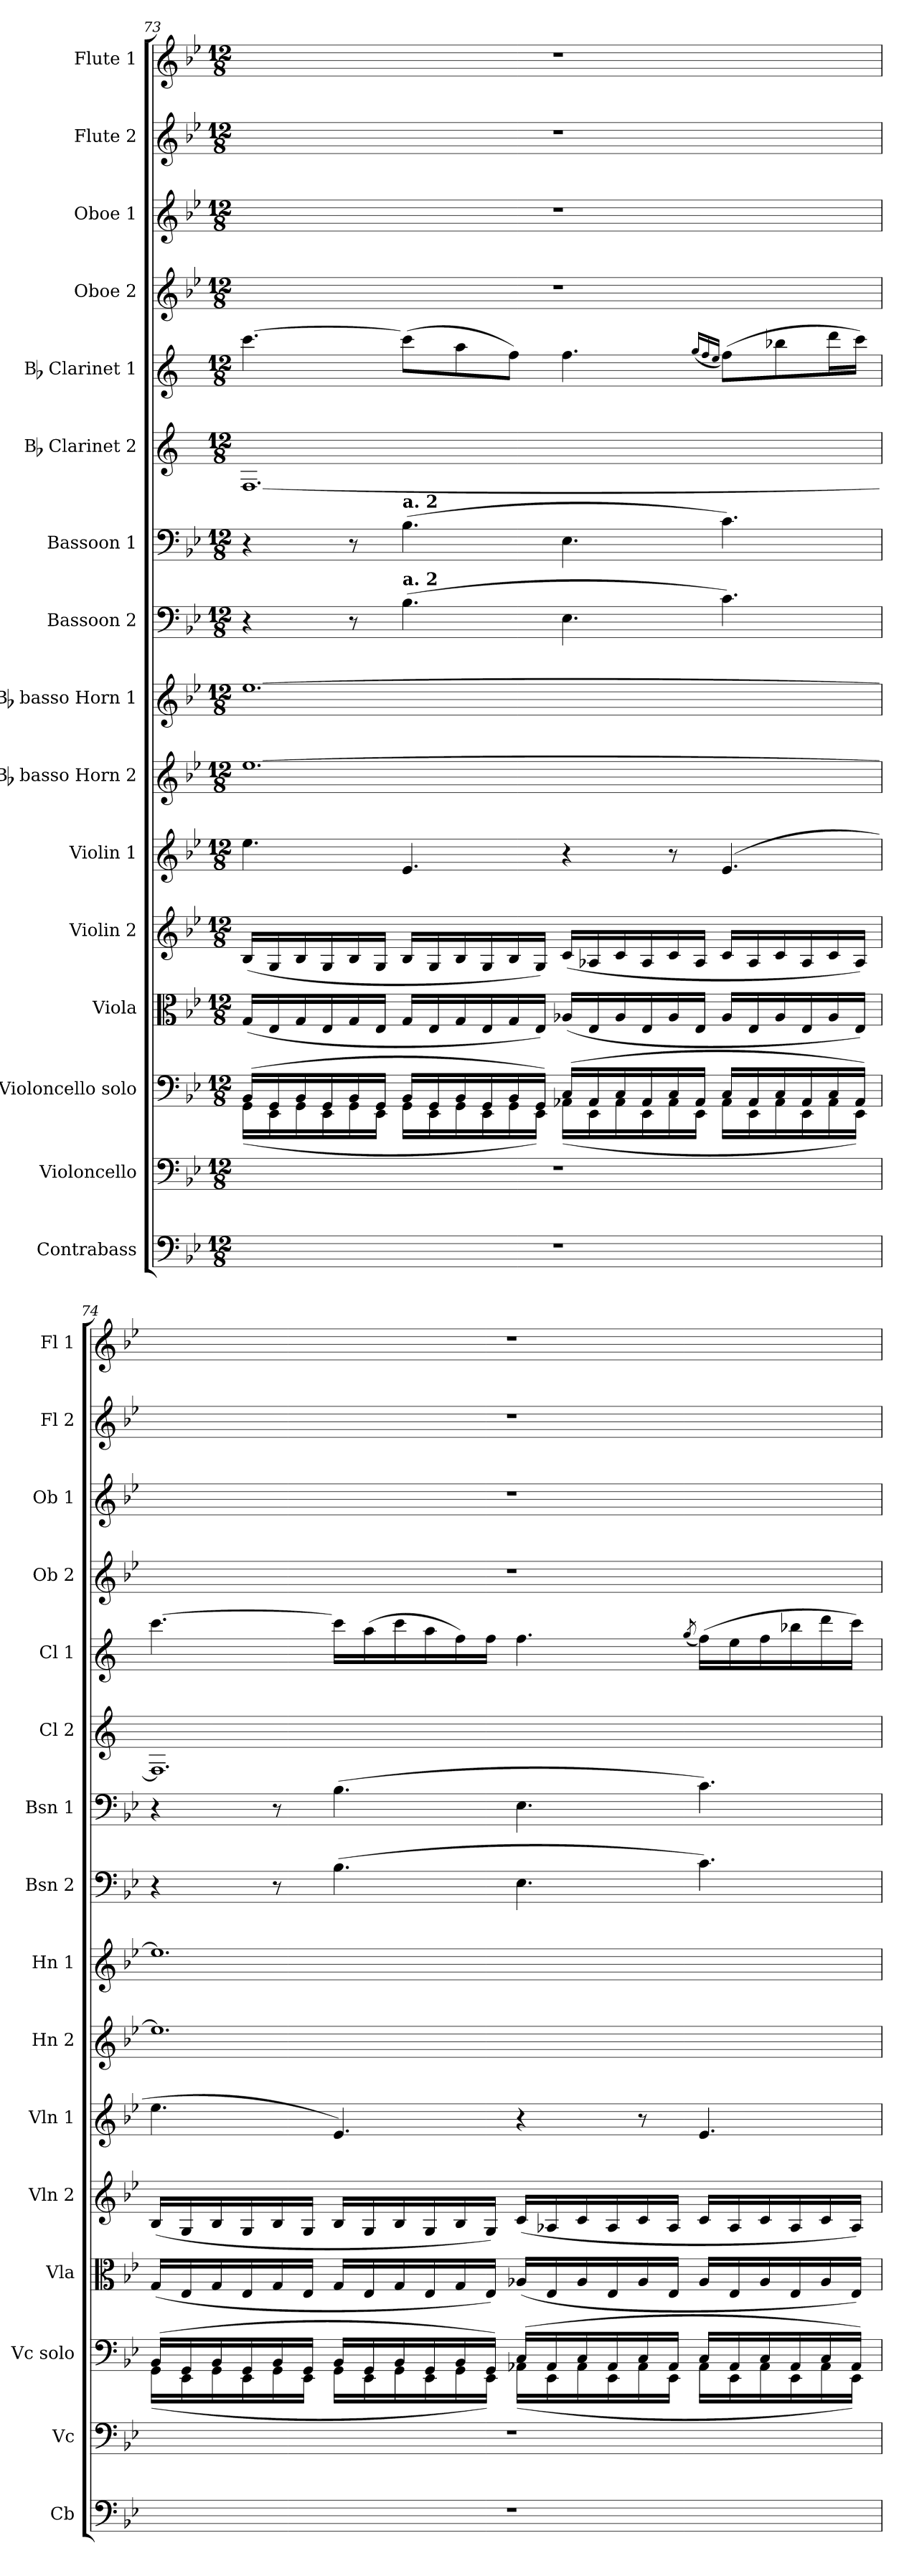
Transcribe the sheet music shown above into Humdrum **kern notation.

**kern	**kern	**kern	**kern	**kern	**kern	**kern	**kern	**kern	**kern	**kern	**kern	**kern	**kern	**kern	**kern
*part16	*part15	*part14	*part13	*part12	*part11	*part10	*part9	*part8	*part7	*part6	*part5	*part4	*part3	*part2	*part1
*staff16	*staff15	*staff14	*staff13	*staff12	*staff11	*staff10	*staff9	*staff8	*staff7	*staff6	*staff5	*staff4	*staff3	*staff2	*staff1
*I"Contrabass	*I"Violoncello	*I"Violoncello solo	*I"Viola	*I"Violin 2	*I"Violin 1	*I"Bb basso Horn 2	*I"Bb basso Horn 1	*I"Bassoon 2	*I"Bassoon 1	*I"Bb Clarinet 2	*I"Bb Clarinet 1	*I"Oboe 2	*I"Oboe 1	*I"Flute 2	*I"Flute 1
*I'Cb	*I'Vc	*I'Vc solo	*I'Vla	*I'Vln 2	*I'Vln 1	*I'Hn 2	*I'Hn 1	*I'Bsn 2	*I'Bsn 1	*I'Cl 2	*I'Cl 1	*I'Ob 2	*I'Ob 1	*I'Fl 2	*I'Fl 1
!!LO:PB:g=z
*clefF4	*clefF4	*clefF4	*clefC3	*clefG2	*clefG2	*clefG2	*clefG2	*clefF4	*clefF4	*clefG2	*clefG2	*clefG2	*clefG2	*clefG2	*clefG2
*ITrd7c12	*	*	*	*	*	*ITrd8c14	*ITrd8c14	*	*	*ITrd1c2	*ITrd1c2	*	*	*	*
*k[b-e-]	*k[b-e-]	*k[b-e-]	*k[b-e-]	*k[b-e-]	*k[b-e-]	*k[b-e-]	*k[b-e-]	*k[b-e-]	*k[b-e-]	*k[b-e-]	*k[b-e-]	*k[b-e-]	*k[b-e-]	*k[b-e-]	*k[b-e-]
*M12/8	*M12/8	*M12/8	*M12/8	*M12/8	*M12/8	*M12/8	*M12/8	*M12/8	*M12/8	*M12/8	*M12/8	*M12/8	*M12/8	*M12/8	*M12/8
=73	=73	=73	=73	=73	=73	=73	=73	=73	=73	=73	=73	=73	=73	=73	=73
*	*	*^	*	*	*	*	*	*	*	*	*	*	*	*	*
1.r	1.r	(16BB-/LL	(16GG\LL	(16G/LL	(16B-/LL	4.ee-\	[1.e-	[1.e-	4r	4r	[1.E-	[4.bb-\	1.r	1.r	1.r	1.r
.	.	16GG/	16EE-\	16E-/	16G/	.	.	.	.	.	.	.	.	.	.	.
.	.	16BB-/	16GG\	16G/	16B-/	.	.	.	.	.	.	.	.	.	.	.
.	.	16GG/	16EE-\	16E-/	16G/	.	.	.	.	.	.	.	.	.	.	.
.	.	16BB-/	16GG\	16G/	16B-/	.	.	.	8r	8r	.	.	.	.	.	.
.	.	16GG/JJ	16EE-\JJ	16E-/JJ	16G/JJ	.	.	.	.	.	.	.	.	.	.	.
!	!	!	!	!	!	!	!	!	!	!LO:TX:a:B:t=a. 2	!	!	!	!	!	!
!	!	!	!	!	!	!	!	!	!LO:TX:a:B:t=a. 2	!	!	!	!	!	!	!
.	.	16BB-/LL	16GG\LL	16G/LL	16B-/LL	4.e-/	.	.	(4.B-\	(4.B-\	.	(8bb-\L]	.	.	.	.
.	.	16GG/	16EE-\	16E-/	16G/	.	.	.	.	.	.	.	.	.	.	.
.	.	16BB-/	16GG\	16G/	16B-/	.	.	.	.	.	.	8gg\	.	.	.	.
.	.	16GG/	16EE-\	16E-/	16G/	.	.	.	.	.	.	.	.	.	.	.
.	.	16BB-/	16GG\	16G/	16B-/	.	.	.	.	.	.	8ee-\J)	.	.	.	.
.	.	16GG/JJ)	16EE-\JJ)	16E-/JJ)	16G/JJ)	.	.	.	.	.	.	.	.	.	.	.
.	.	(16C/LL	(16AA-X\LL	(16A-X/LL	(16c/LL	4r	.	.	4.E-\	4.E-\	.	4.ee-\	.	.	.	.
.	.	16AA-/	16EE-\	16E-/	16A-X/	.	.	.	.	.	.	.	.	.	.	.
.	.	16C/	16AA-\	16A-/	16c/	.	.	.	.	.	.	.	.	.	.	.
.	.	16AA-/	16EE-\	16E-/	16A-/	.	.	.	.	.	.	.	.	.	.	.
.	.	16C/	16AA-\	16A-/	16c/	8r	.	.	.	.	.	.	.	.	.	.
.	.	16AA-/JJ	16EE-\JJ	16E-/JJ	16A-/JJ	.	.	.	.	.	.	.	.	.	.	.
.	.	.	.	.	.	.	.	.	.	.	.	(16qff/LL	.	.	.	.
.	.	.	.	.	.	.	.	.	.	.	.	16qee-/	.	.	.	.
.	.	.	.	.	.	.	.	.	.	.	.	16qdd/JJ	.	.	.	.
.	.	16C/LL	16AA-\LL	16A-/LL	16c/LL	(4.e-/	.	.	4.c\)	4.c\)	.	(8ee-\L)	.	.	.	.
.	.	16AA-/	16EE-\	16E-/	16A-/	.	.	.	.	.	.	.	.	.	.	.
.	.	16C/	16AA-\	16A-/	16c/	.	.	.	.	.	.	8aa-X\	.	.	.	.
.	.	16AA-/	16EE-\	16E-/	16A-/	.	.	.	.	.	.	.	.	.	.	.
.	.	16C/	16AA-\	16A-/	16c/	.	.	.	.	.	.	16ccc\L	.	.	.	.
.	.	16AA-/JJ)	16EE-\JJ)	16E-/JJ)	16A-/JJ)	.	.	.	.	.	.	16bb-\JJ)	.	.	.	.
=74	=74	=74	=74	=74	=74	=74	=74	=74	=74	=74	=74	=74	=74	=74	=74	=74
1.r	1.r	(16BB-/LL	(16GG\LL	(16G/LL	(16B-/LL	4.ee-\	1.e-]	1.e-]	4r	4r	1.E-]	[4.bb-\	1.r	1.r	1.r	1.r
.	.	16GG/	16EE-\	16E-/	16G/	.	.	.	.	.	.	.	.	.	.	.
.	.	16BB-/	16GG\	16G/	16B-/	.	.	.	.	.	.	.	.	.	.	.
.	.	16GG/	16EE-\	16E-/	16G/	.	.	.	.	.	.	.	.	.	.	.
.	.	16BB-/	16GG\	16G/	16B-/	.	.	.	8r	8r	.	.	.	.	.	.
.	.	16GG/JJ	16EE-\JJ	16E-/JJ	16G/JJ	.	.	.	.	.	.	.	.	.	.	.
.	.	16BB-/LL	16GG\LL	16G/LL	16B-/LL	4.e-/)	.	.	(4.B-\	(4.B-\	.	16bb-\LL]	.	.	.	.
.	.	16GG/	16EE-\	16E-/	16G/	.	.	.	.	.	.	(16gg\	.	.	.	.
.	.	16BB-/	16GG\	16G/	16B-/	.	.	.	.	.	.	16bb-\	.	.	.	.
.	.	16GG/	16EE-\	16E-/	16G/	.	.	.	.	.	.	16gg\	.	.	.	.
.	.	16BB-/	16GG\	16G/	16B-/	.	.	.	.	.	.	16ee-\)	.	.	.	.
.	.	16GG/JJ)	16EE-\JJ)	16E-/JJ)	16G/JJ)	.	.	.	.	.	.	16ee-\JJ	.	.	.	.
.	.	(16C/LL	(16AA-X\LL	(16A-X/LL	(16c/LL	4r	.	.	4.E-\	4.E-\	.	4.ee-\	.	.	.	.
.	.	16AA-/	16EE-\	16E-/	16A-X/	.	.	.	.	.	.	.	.	.	.	.
.	.	16C/	16AA-\	16A-/	16c/	.	.	.	.	.	.	.	.	.	.	.
.	.	16AA-/	16EE-\	16E-/	16A-/	.	.	.	.	.	.	.	.	.	.	.
.	.	16C/	16AA-\	16A-/	16c/	8r	.	.	.	.	.	.	.	.	.	.
.	.	16AA-/JJ	16EE-\JJ	16E-/JJ	16A-/JJ	.	.	.	.	.	.	.	.	.	.	.
.	.	.	.	.	.	.	.	.	.	.	.	(8qff/	.	.	.	.
.	.	16C/LL	16AA-\LL	16A-/LL	16c/LL	4.e-/	.	.	4.c\)	4.c\)	.	(16ee-\LL)	.	.	.	.
.	.	16AA-/	16EE-\	16E-/	16A-/	.	.	.	.	.	.	16dd\	.	.	.	.
.	.	16C/	16AA-\	16A-/	16c/	.	.	.	.	.	.	16ee-\	.	.	.	.
.	.	16AA-/	16EE-\	16E-/	16A-/	.	.	.	.	.	.	16aa-X\	.	.	.	.
.	.	16C/	16AA-\	16A-/	16c/	.	.	.	.	.	.	16ccc\	.	.	.	.
.	.	16AA-/JJ)	16EE-\JJ)	16E-/JJ)	16A-/JJ)	.	.	.	.	.	.	16bb-\JJ)	.	.	.	.
*	*	*v	*v	*	*	*	*	*	*	*	*	*	*	*	*	*
=	=	=	=	=	=	=	=	=	=	=	=	=	=	=	=
*-	*-	*-	*-	*-	*-	*-	*-	*-	*-	*-	*-	*-	*-	*-	*-
